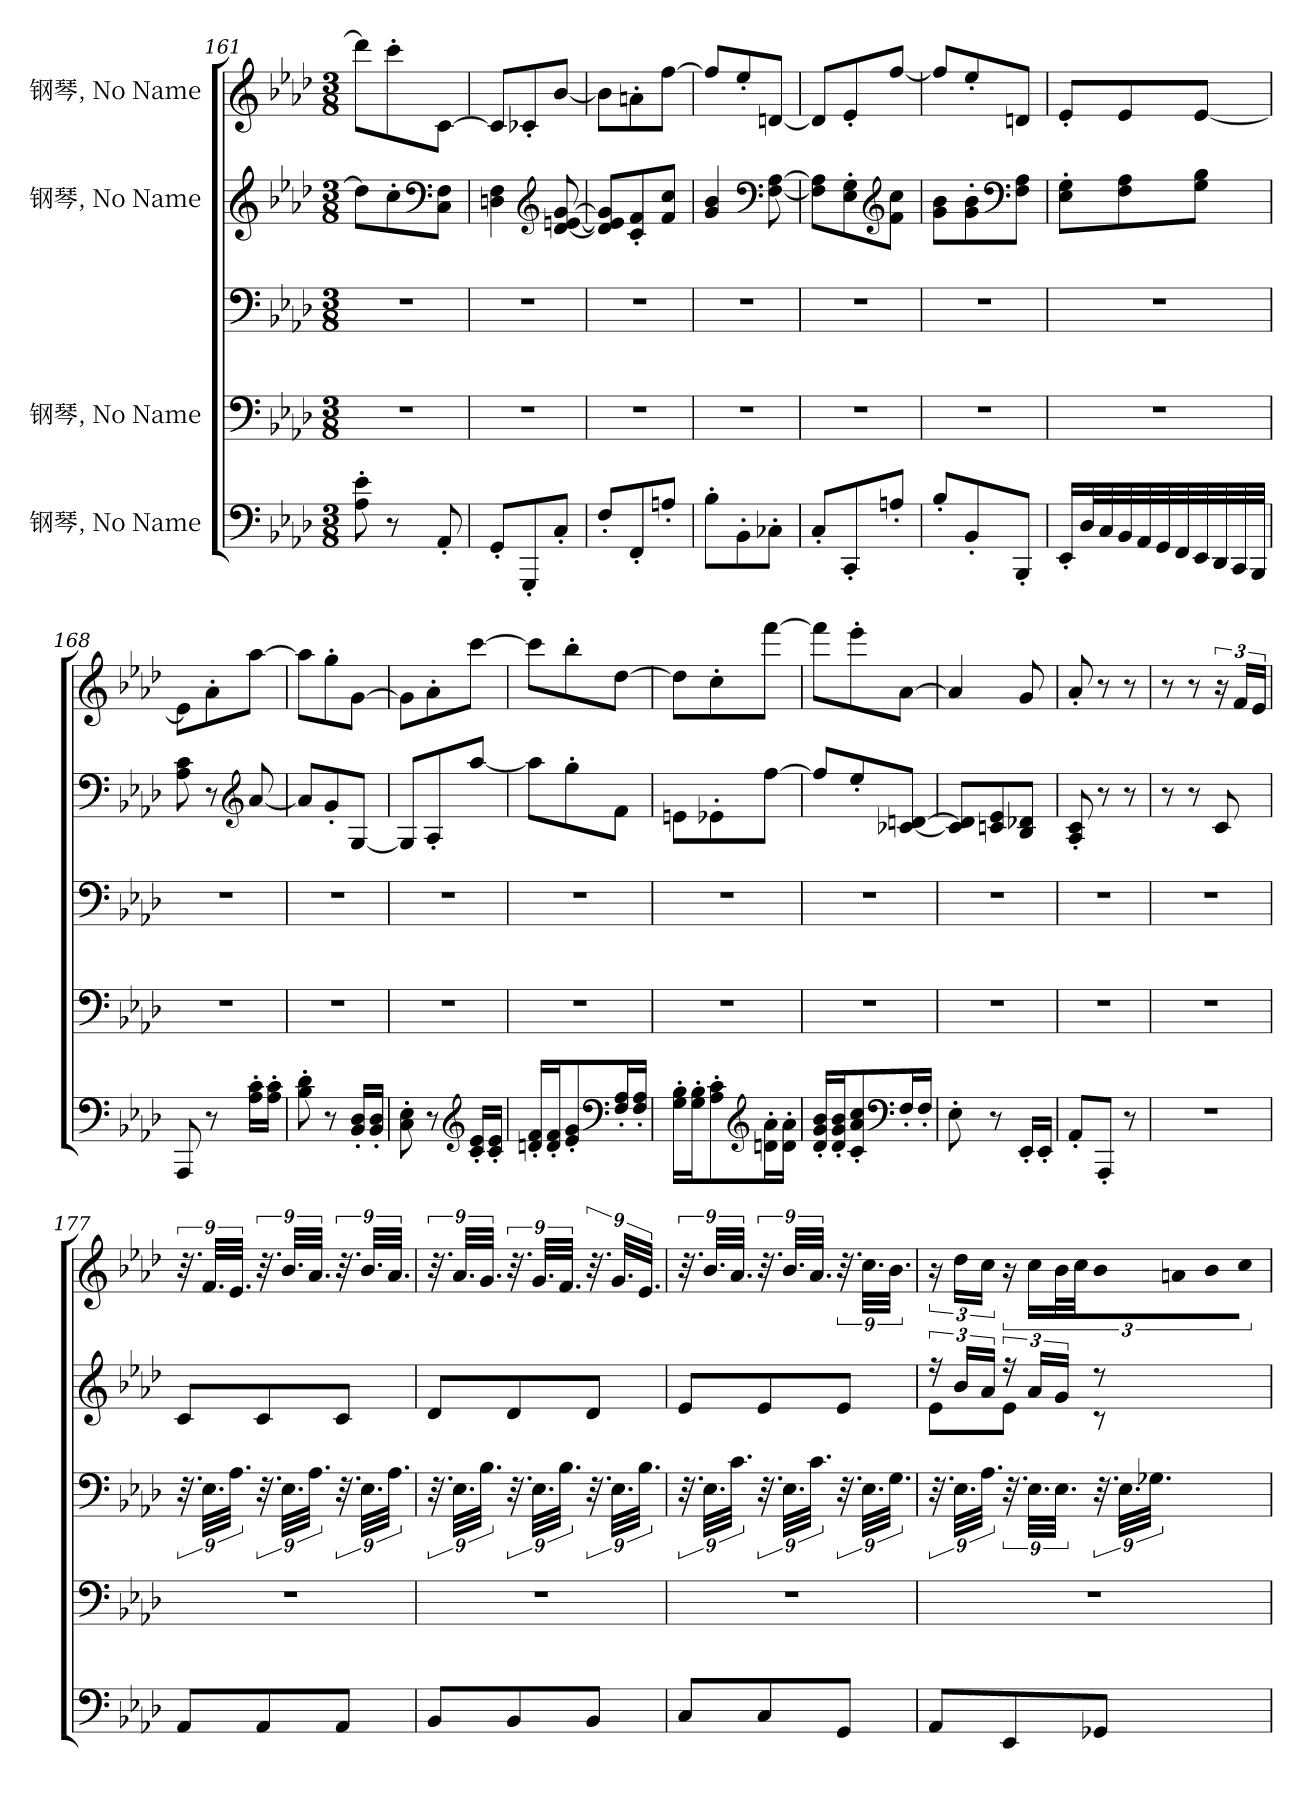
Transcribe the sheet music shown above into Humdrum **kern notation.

**kern	**kern	**kern	**kern	**kern
*part4	*part3	*part3	*part2	*part1
*staff5	*staff4	*staff3	*staff2	*staff1
*I"钢琴, No Name	*I"钢琴, No Name	*	*I"钢琴, No Name	*I"钢琴, No Name
*clefF4	*clefF4	*clefF4	*clefG2	*clefG2
*k[b-e-a-d-]	*k[b-e-a-d-]	*k[b-e-a-d-]	*k[b-e-a-d-]	*k[b-e-a-d-]
*M3/8	*M3/8	*M3/8	*M3/8	*M3/8
=161	=161	=161	=161	=161
8A-\' 8e-\'	4.r	4.r	8dd-\L]	8ddd-\L]
8r	.	.	8cc'\	8ccc'\
*	*	*	*clefF4	*
*	*	*	*	*MM62
8AA-'/	.	.	8C\ 8F\J	[8c\J
=162	=162	=162	=162	=162
8GG'/L	4.r	4.r	4Dn\ 4F\	8c/L]
8GGG'/	.	.	.	8c-X'/
*	*	*	*clefG2	*
*	*	*	*	*MM62
8C'/J	.	.	[8d-/ [8en/ [8g/	[8b-/J
=163	=163	=163	=163	=163
8F'/L	4.r	4.r	8d-/] 8e/] 8g/]L	8b-\L]
8FF'/	.	.	8c/' 8f/'	8an'\
*	*	*	*	*MM62
8An'/J	.	.	8f/ 8cc/J	[8ff\J
=164	=164	=164	=164	=164
8B-'\L	4.r	4.r	4g/ 4b-/	8ff/L]
8BB-'\	.	.	.	8ee-'/
*	*	*	*clefF4	*
*	*	*	*	*MM62
8C-X'\J	.	.	[8F\ [8A-\	[8dn/J
=165	=165	=165	=165	=165
8C'/L	4.r	4.r	8F\] 8A-\]L	8d/L]
8CC'/	.	.	8E-\' 8G\'	8e-'/
*	*	*	*clefG2	*
8An'/J	.	.	8f\ 8cc\J	[8ff/J
!!LO:PB:g=z
=166	=166	=166	=166	=166
8B-'/L	4.r	4.r	8g\ 8b-\L	8ff/L]
8BB-'/	.	.	8g\' 8b-\'	8ee-'/
*	*	*	*clefF4	*
8BBB-'/J	.	.	8F\ 8A-\J	8dn/J
=167	=167	=167	=167	=167
*	*	*	*	*MM56
16EE-'/LL	4.r	4.r	8E-\' 8G\'L	8e-'/L
32D-/L	.	.	.	.
32C/	.	.	.	.
32BB-/	.	.	8F\ 8A-\	8e-/
32AA-/	.	.	.	.
32GG/	.	.	.	.
32FF/	.	.	.	.
32EE-/	.	.	8G\ 8B-\J	[8e-/J
32DD-/	.	.	.	.
32CC/	.	.	.	.
32BBB-/JJJ	.	.	.	.
=168	=168	=168	=168	=168
*	*	*	*	*MM62
8AAA-/	4.r	4.r	8A-\ 8c\	8e-\L]
8r	.	.	8r	8a-'\
*	*	*	*clefG2	*
16A-\' 16c\'LL	.	.	[8a-/	[8aa-\J
16A-\' 16c\'JJ	.	.	.	.
=169	=169	=169	=169	=169
8B-\' 8d-\'	4.r	4.r	8a-/L]	8aa-\L]
8r	.	.	8g'/	8gg'\
16BB-/' 16D-/'LL	.	.	[8G/J	[8g\J
16BB-/' 16D-/'JJ	.	.	.	.
=170	=170	=170	=170	=170
8C\' 8E-\'	4.r	4.r	8G/L]	8g\L]
8r	.	.	8A-'/	8a-'\
*clefG2	*	*	*	*
16c/' 16e-/'LL	.	.	[8aa-/J	[8ccc\J
16c/' 16e-/'JJ	.	.	.	.
!!LO:LB:g=z
=171	=171	=171	=171	=171
16dn/' 16f/'LL	4.r	4.r	8aa-\L]	8ccc\L]
16d/' 16f/'J	.	.	.	.
8e-/' 8g/'	.	.	8gg'\	8bb-'\
*clefF4	*	*	*	*
16F/' 16A-/'L	.	.	8f\J	[8dd-\J
16F/' 16A-/'JJ	.	.	.	.
=172	=172	=172	=172	=172
16G\' 16B-\'LL	4.r	4.r	8en\L	8dd-\L]
16G\' 16B-\'J	.	.	.	.
8A-\' 8c\'	.	.	8e-X'\	8cc'\
*clefG2	*	*	*	*
16dn\' 16a-\'L	.	.	[8ff\J	[8fff\J
16d\' 16a-\'JJ	.	.	.	.
=173	=173	=173	=173	=173
16d-/' 16g/' 16b-/'LL	4.r	4.r	8ff/L]	8fff\L]
16d-/' 16g/' 16b-/'J	.	.	.	.
8c/' 8a-/' 8cc/'	.	.	8ee-'/	8eee-'\
*clefF4	*	*	*	*
*	*	*	*	*MM62
16F'/L	.	.	[8c-X/ [8dn/J	[8a-\J
16F'/JJ	.	.	.	.
=174	=174	=174	=174	=174
8E-'\	4.r	4.r	8c-/] 8d/]L	4a-/]
8r	.	.	8cn/ 8e-/	.
16EE-'/LL	.	.	8B-/ 8d-X/J	8g/
16EE-'/JJ	.	.	.	.
=175	=175	=175	=175	=175
*	*	*	*	*MM42
8AA-'/L	4.r	4.r	8A-/' 8c/'	8a-'/
8AAA-'/J	.	.	8r	8r
*	*	*	*	*MM91
8r	.	.	8r	8r
!!LO:PB:g=z
=176	=176	=176	=176	=176
4.r	4.r	4.r	8r	8r
.	.	.	8r	8r
*	*	*	*	*MM60
.	.	.	8c/	24r
.	.	.	.	24f/LL
.	.	.	.	24e-/JJ
=177	=177	=177	=177	=177
*	*	*	*	*MM65
8AA-/L	4.r	36.r	8c/L	36.r
.	.	36.E-\LLL	.	36.f/LLL
.	.	36.A-\JJJ	.	36.e-/JJJ
8AA-/	.	36.r	8c/	36.r
.	.	36.E-\LLL	.	36.b-/LLL
.	.	36.A-\JJJ	.	36.a-/JJJ
8AA-/J	.	36.r	8c/J	36.r
.	.	36.E-\LLL	.	36.b-/LLL
.	.	36.A-\JJJ	.	36.a-/JJJ
=178	=178	=178	=178	=178
8BB-/L	4.r	36.r	8d-/L	36.r
.	.	36.E-\LLL	.	36.a-/LLL
.	.	36.B-\JJJ	.	36.g/JJJ
8BB-/	.	36.r	8d-/	36.r
.	.	36.E-\LLL	.	36.g/LLL
.	.	36.B-\JJJ	.	36.f/JJJ
8BB-/J	.	36.r	8d-/J	36.r
.	.	36.E-\LLL	.	36.g/LLL
.	.	36.B-\JJJ	.	36.e-/JJJ
!!LO:LB:g=z
=179	=179	=179	=179	=179
8C/L	4.r	36.r	8e-/L	36.r
.	.	36.E-\LLL	.	36.b-/LLL
.	.	36.c\JJJ	.	36.a-/JJJ
8C/	.	36.r	8e-/	36.r
.	.	36.E-\LLL	.	36.b-/LLL
.	.	36.c\JJJ	.	36.a-/JJJ
8GG/J	.	36.r	8e-/J	36.r
.	.	36.E-\LLL	.	36.cc\LLL
.	.	36.G\JJJ	.	36.b-\JJJ
=180	=180	=180	=180	=180
*	*	*	*^	*
8AA-/L	4.r	36.r	24r	8e-\L	24r
.	.	36.E-\LLL	24b-/LL	.	24dd-\LL
.	.	36.A-\JJJ	24a-/JJ	.	24cc\JJ
8EE-/	.	36.r	24r	8e-\J	24r
.	.	36.E-\LLL	24a-/LL	.	24cc\LL
.	.	36.E-\JJJ	24g/JJ	.	48b-\L
.	.	.	.	.	48cc\
8GG-X/J	.	36.r	8r	8r	32b-\
.	.	.	.	.	32an\
.	.	36.E-\LLL	.	.	.
.	.	.	.	.	32b-\
.	.	36.G-X\JJJ	.	.	.
*	*	*	*	*	*MM63
.	.	.	.	.	32cc\JJJ
*	*	*	*v	*v	*
=	=	=	=	=
*-	*-	*-	*-	*-
